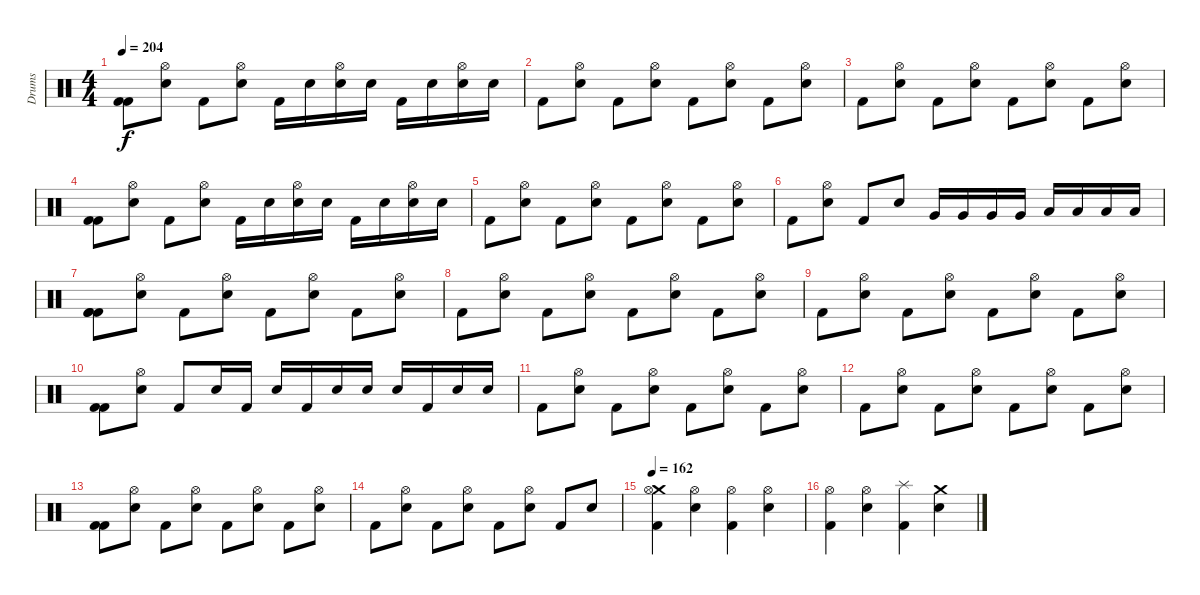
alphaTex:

\track ("Drums" "Drums") {instrument percussion}
\staff {score}
\articulation defaults
\ts (4 4)
\tempo 204
\clef neutral
\ks c
("Kick (hit) 2" "Kick (hit) 2").8{dy f} ("Snare (hit) 2" "Hi-Hat (open)").8 "Kick (hit) 2".8 ("Snare (hit) 2" "Hi-Hat (open)").8 "Kick (hit) 2".16 "Snare (hit) 2".16 ("Snare (hit) 2" "Hi-Hat (open)").16 "Snare (hit) 2".16 "Kick (hit) 2".16 "Snare (hit) 2".16 ("Snare (hit) 2" "Hi-Hat (open)").16 "Snare (hit) 2".16 |
"Kick (hit) 2".8 ("Snare (hit) 2" "Hi-Hat (open)").8 "Kick (hit) 2".8 ("Snare (hit) 2" "Hi-Hat (open)").8 "Kick (hit) 2".8 ("Snare (hit) 2" "Hi-Hat (open)").8 "Kick (hit) 2".8 ("Snare (hit) 2" "Hi-Hat (open)").8 |
"Kick (hit) 2".8 ("Snare (hit) 2" "Hi-Hat (open)").8 "Kick (hit) 2".8 ("Snare (hit) 2" "Hi-Hat (open)").8 "Kick (hit) 2".8 ("Snare (hit) 2" "Hi-Hat (open)").8 "Kick (hit) 2".8 ("Snare (hit) 2" "Hi-Hat (open)").8 |
("Kick (hit) 2" "Kick (hit) 2").8 ("Snare (hit) 2" "Hi-Hat (open)").8 "Kick (hit) 2".8 ("Snare (hit) 2" "Hi-Hat (open)").8 "Kick (hit) 2".16 "Snare (hit) 2".16 ("Snare (hit) 2" "Hi-Hat (open)").16 "Snare (hit) 2".16 "Kick (hit) 2".16 "Snare (hit) 2".16 ("Snare (hit) 2" "Hi-Hat (open)").16 "Snare (hit) 2".16 |
"Kick (hit) 2".8 ("Snare (hit) 2" "Hi-Hat (open)").8 "Kick (hit) 2".8 ("Snare (hit) 2" "Hi-Hat (open)").8 "Kick (hit) 2".8 ("Snare (hit) 2" "Hi-Hat (open)").8 "Kick (hit) 2".8 ("Snare (hit) 2" "Hi-Hat (open)").8 |
"Kick (hit) 2".8 ("Snare (hit) 2" "Hi-Hat (open)").8 "Kick (hit) 2".8 "Snare (hit) 2".8 "Very Low Tom (hit)".16 "Very Low Tom (hit)".16 "Very Low Tom (hit)".16 "Very Low Tom (hit)".16 "Low Tom (hit)".16 "Low Tom (hit)".16 "Low Tom (hit)".16 "Low Tom (hit)".16 |
("Kick (hit) 2" "Kick (hit) 2" "Kick (hit) 2").8 ("Snare (hit) 2" "Hi-Hat (open)").8 "Kick (hit) 2".8 ("Snare (hit) 2" "Hi-Hat (open)").8 "Kick (hit) 2".8 ("Hi-Hat (open)" "Snare (hit) 2").8 "Kick (hit) 2".8 ("Hi-Hat (open)" "Snare (hit) 2").8 |
"Kick (hit) 2".8 ("Snare (hit) 2" "Hi-Hat (open)").8 "Kick (hit) 2".8 ("Snare (hit) 2" "Hi-Hat (open)").8 "Kick (hit) 2".8 ("Snare (hit) 2" "Hi-Hat (open)").8 "Kick (hit) 2".8 ("Snare (hit) 2" "Hi-Hat (open)").8 |
"Kick (hit) 2".8 ("Snare (hit) 2" "Hi-Hat (open)").8 "Kick (hit) 2".8 ("Snare (hit) 2" "Hi-Hat (open)").8 "Kick (hit) 2".8 ("Snare (hit) 2" "Hi-Hat (open)").8 "Kick (hit) 2".8 ("Snare (hit) 2" "Hi-Hat (open)").8 |
("Kick (hit) 2" "Kick (hit) 2").8 ("Snare (hit) 2" "Hi-Hat (open)").8 "Kick (hit) 2".8 "Snare (hit) 2".16 "Kick (hit) 2".16 "Snare (hit) 2".16 "Kick (hit) 2".16 "Snare (hit) 2".16 "Snare (hit) 2".16 "Snare (hit) 2".16 "Kick (hit) 2".16 "Snare (hit) 2".16 "Snare (hit) 2".16 |
"Kick (hit) 2".8 ("Snare (hit) 2" "Hi-Hat (open)").8 "Kick (hit) 2".8 ("Snare (hit) 2" "Hi-Hat (open)").8 "Kick (hit) 2".8 ("Hi-Hat (open)" "Snare (hit) 2").8 "Kick (hit) 2".8 ("Hi-Hat (open)" "Snare (hit) 2").8 |
"Kick (hit) 2".8 ("Snare (hit) 2" "Hi-Hat (open)").8 "Kick (hit) 2".8 ("Snare (hit) 2" "Hi-Hat (open)").8 "Kick (hit) 2".8 ("Snare (hit) 2" "Hi-Hat (open)").8 "Kick (hit) 2".8 ("Snare (hit) 2" "Hi-Hat (open)").8 |
("Kick (hit) 2" "Kick (hit) 2").8 ("Snare (hit) 2" "Hi-Hat (open)").8 "Kick (hit) 2".8 ("Snare (hit) 2" "Hi-Hat (open)").8 "Kick (hit) 2".8 ("Hi-Hat (open)" "Snare (hit) 2").8 "Kick (hit) 2".8 ("Hi-Hat (open)" "Snare (hit) 2").8 |
"Kick (hit) 2".8 ("Snare (hit) 2" "Hi-Hat (open)").8 "Kick (hit) 2".8 ("Snare (hit) 2" "Hi-Hat (open)").8 "Kick (hit) 2".8 ("Snare (hit) 2" "Hi-Hat (open)").8 "Kick (hit) 2".8 "Snare (hit) 2".8 |
\tempo 162
("Kick (hit) 2" "Crash medium (hit)" "Hi-Hat (open)").4 ("Snare (hit) 2" "Hi-Hat (open)").4 ("Kick (hit) 2" "Hi-Hat (open)").4 ("Snare (hit) 2" "Hi-Hat (open)").4 |
("Kick (hit) 2" "Hi-Hat (open)").4 ("Hi-Hat (open)" "Snare (hit) 2").4 ("Kick (hit) 2" "Splash (hit)").4 ("Snare (hit) 2" "Crash medium (hit)").4
